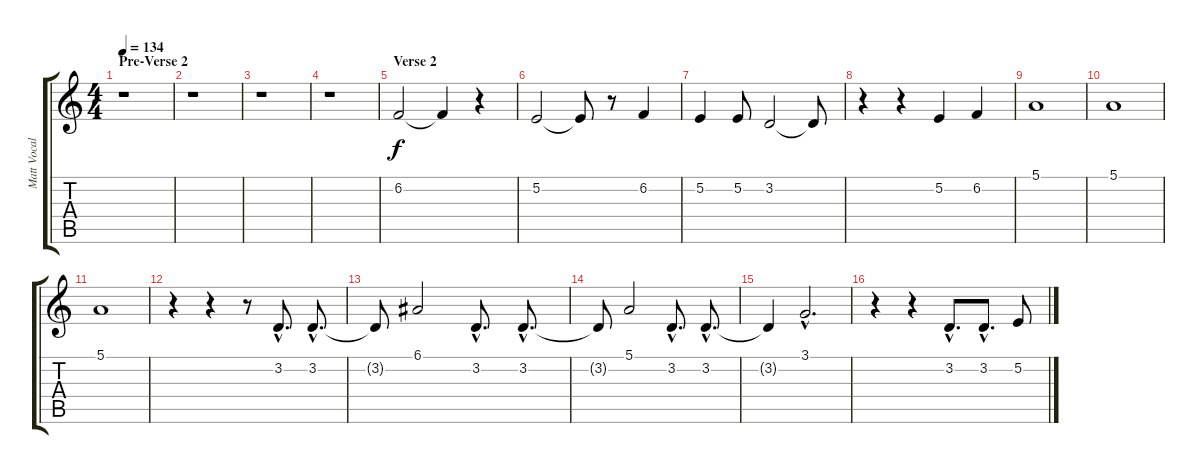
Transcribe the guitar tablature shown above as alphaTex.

\track ("Matt Vocals" "Matt Vocal") {instrument flute}
\staff {score tabs}
\tuning (E4 B3 G3 D3 A2 E2) {hide}
\ts (4 4)
\section ("" "Pre-Verse 2")
\tempo 134
\clef g2
\ks c
r.1{dy f} |
r.1 |
r.1 |
r.1 |
\section ("" "Verse 2")
6.2.2 6.2{t}.4 r.4 |
5.2.2 5.2{t}.8 r.8 6.2.4 |
5.2.4 5.2.8 3.2.2 3.2{t}.8 |
r.4 r.4 5.2.4 6.2.4 |
5.1.1 |
5.1.1 |
5.1.1 |
r.4 r.4 r.8 3.2{hac}.8{d} 3.2{hac}.8{d} |
3.2{t}.8 6.1.2 3.2{hac}.8{d} 3.2{hac}.8{d} |
3.2{t}.8 5.1.2 3.2{hac}.8{d} 3.2{hac}.8{d} |
3.2{t}.4 3.1{hac}.2{d} |
r.4 r.4 3.2{hac}.8{d} 3.2{hac}.8{d} 5.2.8
